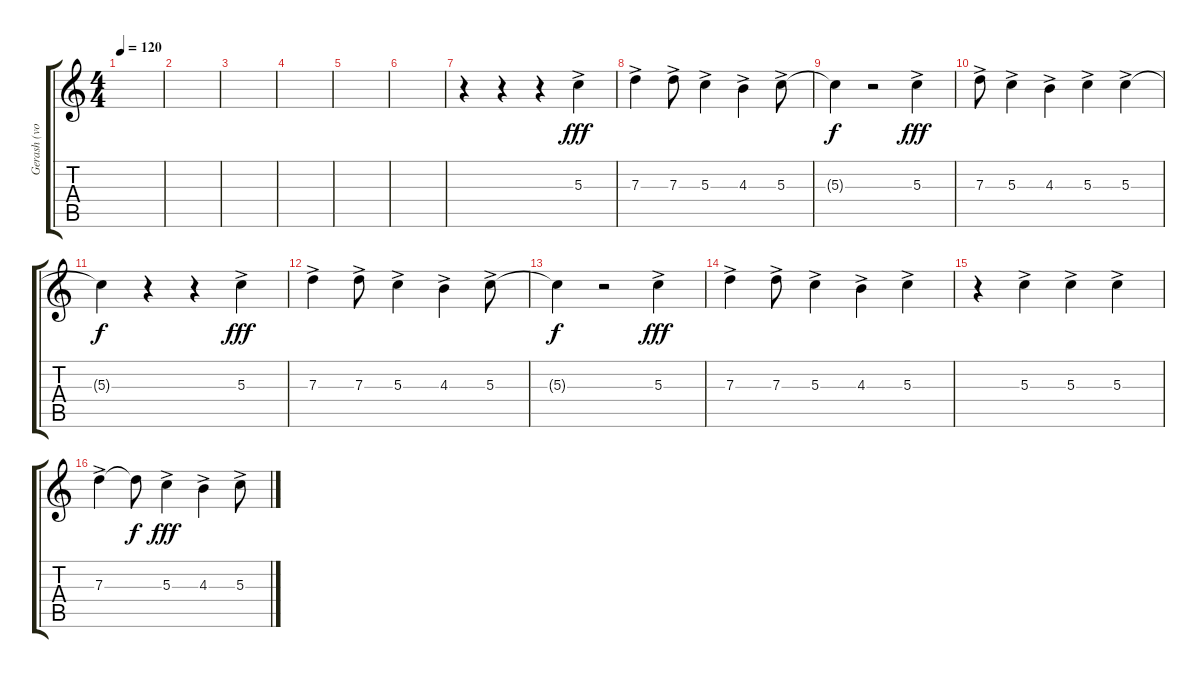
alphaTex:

\track ("Gerash (vokal)" "Gerash (vo") {instrument electricguitarjazz}
\staff {score tabs}
\tuning (E4 B3 G3 D3 A2 E2) {hide}
\ts (4 4)
\tempo 120
\clef g2
\ks c
|
|
|
|
|
|
r.4 r.4 r.4 5.3{ac}.4{dy fff} |
7.3{ac}.4 7.3{ac}.8 5.3{ac}.4 4.3{ac}.4 5.3{ac}.8 |
5.3{t}.4{dy f} r.2 5.3{ac}.4{dy fff} |
7.3{ac}.8 5.3{ac}.4 4.3{ac}.4 5.3{ac}.4 5.3{ac}.4 |
5.3{t}.4{dy f} r.4 r.4 5.3{ac}.4{dy fff} |
7.3{ac}.4 7.3{ac}.8 5.3{ac}.4 4.3{ac}.4 5.3{ac}.8 |
5.3{t}.4{dy f} r.2 5.3{ac}.4{dy fff} |
7.3{ac}.4 7.3{ac}.8 5.3{ac}.4 4.3{ac}.4 5.3{ac}.4 |
r.4 5.3{ac}.4 5.3{ac}.4 5.3{ac}.4 |
7.3{ac}.4 7.3{t}.8{dy f} 5.3{ac}.4{dy fff} 4.3{ac}.4 5.3{ac}.8
